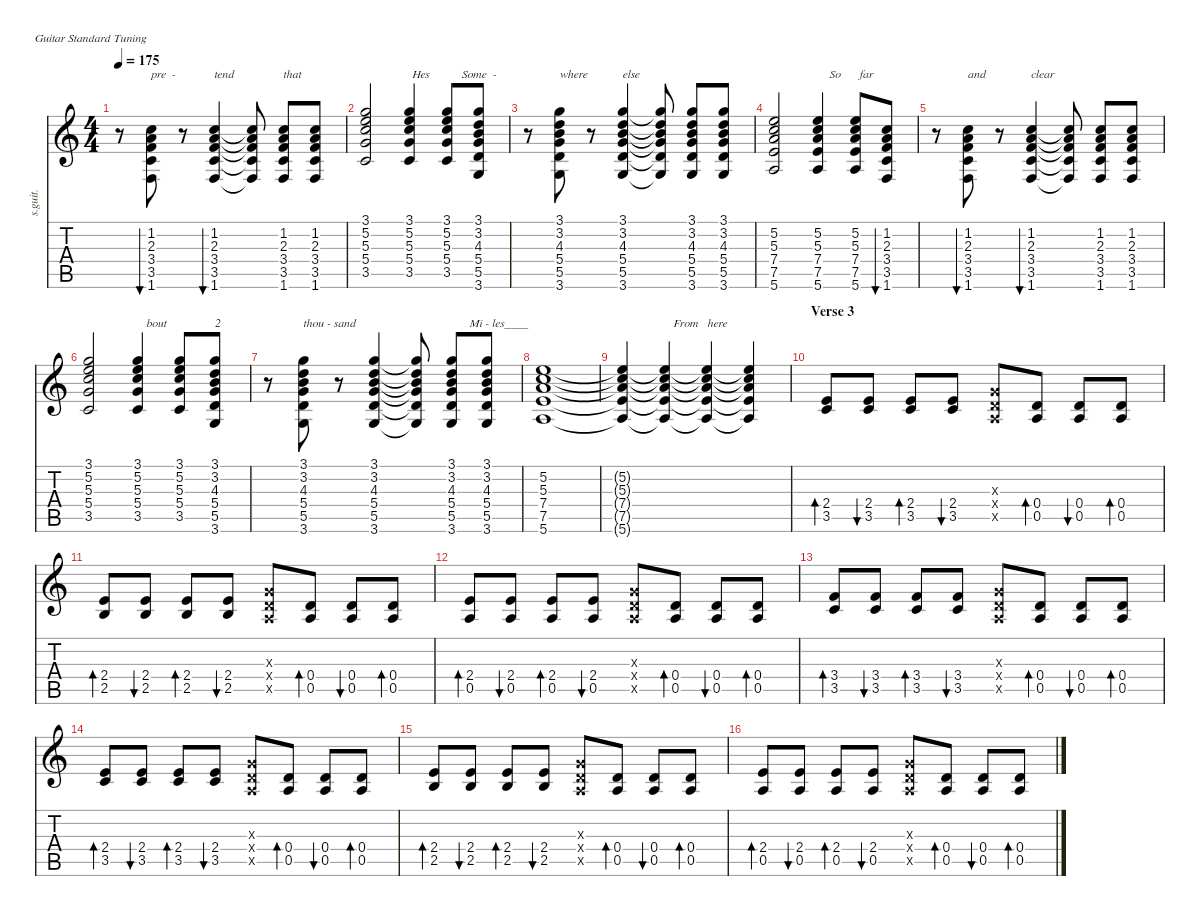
\defaultSystemsLayout 4
\hideDynamics
\bracketExtendMode nobrackets
\otherSystemsTrackNameOrientation horizontal
\track ("Track 1" "s.guit.") {instrument acousticguitarsteel}
\staff {score tabs}
\tuning (E4 B3 G3 D3 A2 E2)
\ts (4 4)
\tempo 175
\clef g2
\ks c
r.8{dy f beam Down} (1.2 2.3 3.4 3.5 1.6).8{bu 120 txt "pre  -  " beam Up} r.8{beam Up} (1.2 2.3 3.4 3.5 1.6).4{bu 120 txt "tend" beam Up} (1.2{t} 2.3{t} 3.4{t} 3.5{t} 1.6{t}).8{beam Up} (1.2 2.3 3.4 3.5 1.6).8{txt "that" beam Up} (1.2 2.3 3.4 3.5 1.6).8{beam Up} |
(3.1 5.2 5.3 5.4 3.5).2{beam Up} (3.1 5.2 5.3 5.4 3.5).4{txt " Hes " beam Up} (3.1 5.2 5.3 5.4 3.5).8{txt "     Some  -  " beam Up} (3.1 3.2 4.3 5.4 5.5 3.6).8{beam Up} |
r.8{beam Down} (3.1 3.2 4.3 5.4 5.5 3.6).8{txt "where" beam Up} r.8{beam Up} (3.1 3.2 4.3 5.4 5.5 3.6).4{txt "else" beam Up} (3.1{t} 3.2{t} 4.3{t} 5.4{t} 5.5{t} 3.6{t}).8{beam Up} (3.1 3.2 4.3 5.4 5.5 3.6).8{beam Up} (3.1 3.2 4.3 5.4 5.5 3.6).8{beam Up} |
(5.2 5.3 7.4 7.5 5.6).2{beam Up} (5.2 5.3 7.4 7.5 5.6).4{txt "    So      far " beam Up} (5.2 5.3 7.4 7.5 5.6).8{beam Up} (1.2 2.3 3.4 3.5 1.6).8{bu 120 beam Up} |
r.8{beam Down} (1.2 2.3 3.4 3.5 1.6).8{bu 120 txt "and" beam Up} r.8{beam Up} (1.2 2.3 3.4 3.5 1.6).4{bu 120 txt "clear" beam Up} (1.2{t} 2.3{t} 3.4{t} 3.5{t} 1.6{t}).8{beam Up} (1.2 2.3 3.4 3.5 1.6).8{beam Up} (1.2 2.3 3.4 3.5 1.6).8{beam Up} |
(3.1 5.2 5.3 5.4 3.5).2{beam Up} (3.1 5.2 5.3 5.4 3.5).4{txt "   bout" beam Up} (3.1 5.2 5.3 5.4 3.5).8{beam Up} (3.1 3.2 4.3 5.4 5.5 3.6).8{txt "2" beam Up} |
r.8{beam Down} (3.1 3.2 4.3 5.4 5.5 3.6).8{txt "thou - sand" beam Up} r.8{beam Up} (3.1 3.2 4.3 5.4 5.5 3.6).4{beam Up} (3.1{t} 3.2{t} 4.3{t} 5.4{t} 5.5{t} 3.6{t}).8{beam Up} (3.1 3.2 4.3 5.4 5.5 3.6).8{txt "      Mi - les____" beam Up} (3.1 3.2 4.3 5.4 5.5 3.6).8{beam Up} |
(5.2 5.3 7.4 7.5 5.6).1{beam Up} |
(5.2{t} 5.3{t} 7.4{t} 7.5{t} 5.6{t}).4{beam Up} (5.2{t} 5.3{t} 7.4{t} 7.5{t} 5.6{t}).4{txt "   From   here" beam Up} (5.2{t} 5.3{t} 7.4{t} 7.5{t} 5.6{t}).4{beam Up} (5.2{t} 5.3{t} 7.4{t} 7.5{t} 5.6{t}).4{beam Up} |
\section ("" "Verse 3")
(2.4 3.5).8{bd 120 beam Up} (2.4 3.5).8{bu 120 beam Up} (2.4 3.5).8{bd 120 beam Up} (2.4 3.5).8{bu 120 beam Up} (0.3{x} 0.4{x} 0.5{x}).8{beam Up} (0.4 0.5).8{bd 120 beam Up} (0.4 0.5).8{bu 120 beam Up} (0.4 0.5).8{bd 120 beam Up} |
(2.4 2.5).8{bd 120 beam Up} (2.4 2.5).8{bu 120 beam Up} (2.4 2.5).8{bd 120 beam Up} (2.4 2.5).8{bu 120 beam Up} (0.3{x} 0.4{x} 0.5{x}).8{beam Up} (0.4 0.5).8{bd 120 beam Up} (0.4 0.5).8{bu 120 beam Up} (0.4 0.5).8{bd 120 beam Up} |
(2.4 0.5).8{bd 120 beam Up} (2.4 0.5).8{bu 120 beam Up} (2.4 0.5).8{bd 120 beam Up} (2.4 0.5).8{bu 120 beam Up} (0.3{x} 0.4{x} 0.5{x}).8{beam Up} (0.4 0.5).8{bd 120 beam Up} (0.4 0.5).8{bu 120 beam Up} (0.4 0.5).8{bd 120 beam Up} |
(3.4 3.5).8{bd 120 beam Up} (3.4 3.5).8{bu 120 beam Up} (3.4 3.5).8{bd 120 beam Up} (3.4 3.5).8{bu 120 beam Up} (0.3{x} 0.4{x} 0.5{x}).8{beam Up} (0.4 0.5).8{bd 120 beam Up} (0.4 0.5).8{bu 120 beam Up} (0.4 0.5).8{bd 120 beam Up} |
(2.4 3.5).8{bd 120 beam Up} (2.4 3.5).8{bu 120 beam Up} (2.4 3.5).8{bd 120 beam Up} (2.4 3.5).8{bu 120 beam Up} (0.3{x} 0.4{x} 0.5{x}).8{beam Up} (0.4 0.5).8{bd 120 beam Up} (0.4 0.5).8{bu 120 beam Up} (0.4 0.5).8{bd 120 beam Up} |
(2.4 2.5).8{bd 120 beam Up} (2.4 2.5).8{bu 120 beam Up} (2.4 2.5).8{bd 120 beam Up} (2.4 2.5).8{bu 120 beam Up} (0.3{x} 0.4{x} 0.5{x}).8{beam Up} (0.4 0.5).8{bd 120 beam Up} (0.4 0.5).8{bu 120 beam Up} (0.4 0.5).8{bd 120 beam Up} |
(2.4 0.5).8{bd 120 beam Up} (2.4 0.5).8{bu 120 beam Up} (2.4 0.5).8{bd 120 beam Up} (2.4 0.5).8{bu 120 beam Up} (0.3{x} 0.4{x} 0.5{x}).8{beam Up} (0.4 0.5).8{bd 120 beam Up} (0.4 0.5).8{bu 120 beam Up} (0.4 0.5).8{bd 120 beam Up}
